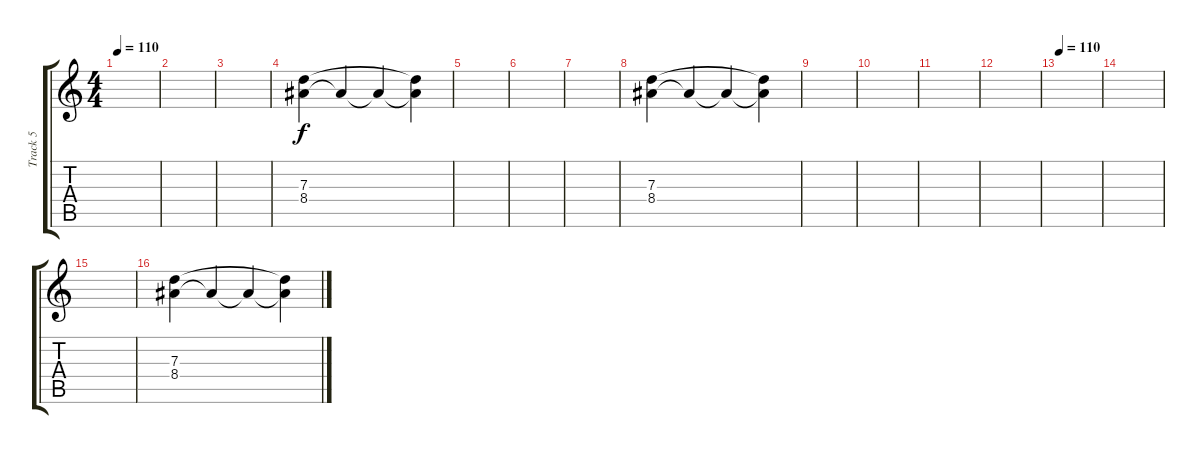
\track ("Track 5" "Track 5") {instrument distortionguitar}
\staff {score tabs}
\tuning (E4 B3 G3 D3 A2 E2) {hide}
\ts (4 4)
\tempo 110
\clef g2
\ks c
|
|
|
(7.3 8.4).4 8.4{t}.4 8.4{t}.4 (7.3{t} 8.4{t}).4 |
|
|
|
(7.3 8.4).4 8.4{t}.4 8.4{t}.4 (7.3{t} 8.4{t}).4 |
|
|
|
|
\tempo 110
|
|
|
(7.3 8.4).4 8.4{t}.4 8.4{t}.4 (7.3{t} 8.4{t}).4
